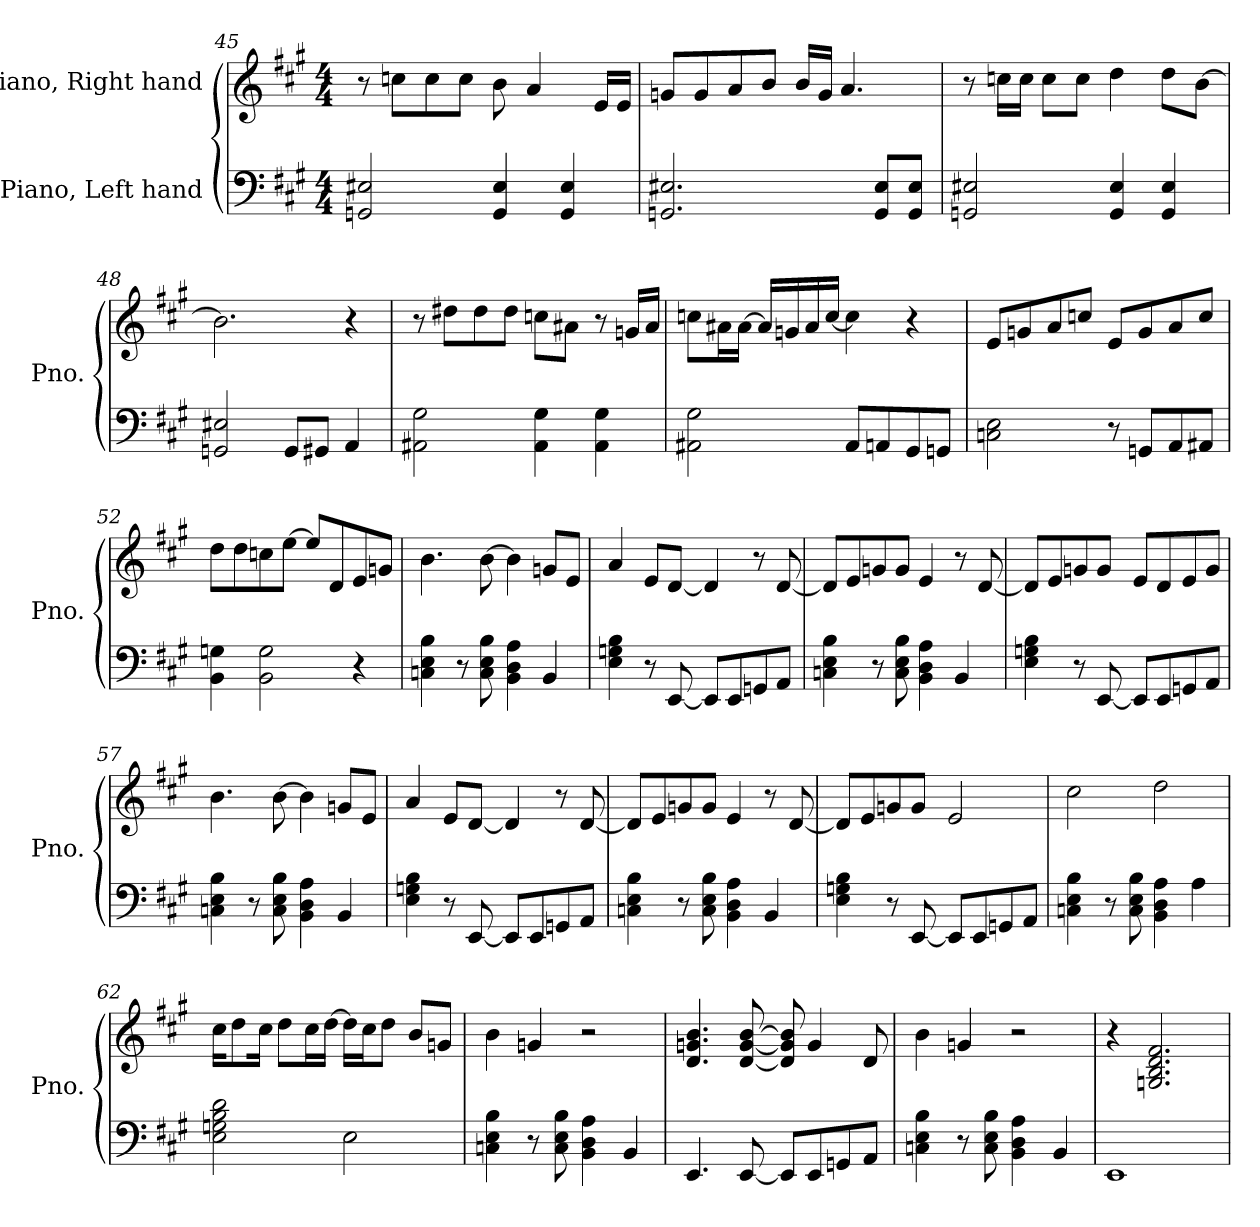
**kern	**kern
*part2	*part1
*staff2	*staff1
*I"Piano, Left hand	*I"Piano, Right hand
*I'Pno.	*I'Pno.
!!LO:LB:g=z
*clefF4	*clefG2
*k[f#c#g#]	*k[f#c#g#]
*M4/4	*M4/4
=45	=45
2GGn/ 2E#X/	8r
.	8ccn\L
.	8cc\
.	8cc\J
4GG/ 4E#/	8b\
.	4a/
4GG/ 4E#/	.
.	16e/LL
.	16e/JJ
=46	=46
2.GGn/ 2.E#X/	8gn/L
.	8g/
.	8a/
.	8b/J
.	16b/LL
.	16g/JJ
.	4.a/
8GG/ 8E#/L	.
8GG/ 8E#/J	.
=47	=47
2GGn/ 2E#X/	8r
.	16ccn\LL
.	16cc\JJ
.	8cc\L
.	8cc\J
4GG/ 4E#/	4dd\
4GG/ 4E#/	8dd\L
.	[8b\J
=48	=48
2GGn/ 2E#X/	2.b\]
8GG/L	.
8GG#X/J	.
4AA/	4r
!!LO:PB:g=z
=49	=49
2AA#X\ 2G#\	8r
.	8dd#X\L
.	8dd#\
.	8dd#\J
4AA#\ 4G#\	8ccn\L
.	8a#X\J
4AA#\ 4G#\	8r
.	16gn/LL
.	16a#/JJ
=50	=50
2AA#X\ 2G#\	8ccn\L
.	16a#X\L
.	[16a#\JJ
.	16a#/LL]
.	16gn/
.	16a#/
.	[16cc/JJ
8AA#/L	4cc\]
8AAn/	.
8GG#/	4r
8GGn/J	.
=51	=51
2Cn\ 2E\	8e/L
.	8gn/
.	8a/
.	8ccn/J
8r	8e/L
8GGn/L	8g/
8AA/	8a/
8AA#X/J	8cc/J
!!LO:LB:g=z
=52	=52
4BB\ 4Gn\	8dd\L
.	8dd\
2BB\ 2G\	8ccn\
.	[8ee\J
.	8ee/L]
.	8d/
4r	8e/
.	8gn/J
=53	=53
4Cn\ 4E\ 4B\	4.b\
8r	.
8C\ 8E\ 8B\	[8b\
4BB\ 4D\ 4A\	4b\]
4BB/	8gn/L
.	8e/J
=54	=54
4E\ 4Gn\ 4B\	4a/
8r	8e/L
[8EE/	[8d/J
8EE/L]	4d/]
8EE/	.
8GGn/	8r
8AA/J	[8d/
=55	=55
4Cn\ 4E\ 4B\	8d/L]
.	8e/
8r	8gn/
8C\ 8E\ 8B\	8g/J
4BB\ 4D\ 4A\	4e/
4BB/	8r
.	[8d/
!!LO:LB:g=z
=56	=56
4E\ 4Gn\ 4B\	8d/L]
.	8e/
8r	8gn/
[8EE/	8g/J
8EE/L]	8e/L
8EE/	8d/
8GGn/	8e/
8AA/J	8g/J
=57	=57
4Cn\ 4E\ 4B\	4.b\
8r	.
8C\ 8E\ 8B\	[8b\
4BB\ 4D\ 4A\	4b\]
4BB/	8gn/L
.	8e/J
=58	=58
4E\ 4Gn\ 4B\	4a/
8r	8e/L
[8EE/	[8d/J
8EE/L]	4d/]
8EE/	.
8GGn/	8r
8AA/J	[8d/
=59	=59
4Cn\ 4E\ 4B\	8d/L]
.	8e/
8r	8gn/
8C\ 8E\ 8B\	8g/J
4BB\ 4D\ 4A\	4e/
4BB/	8r
.	[8d/
!!LO:LB:g=z
=60	=60
4E\ 4Gn\ 4B\	8d/L]
.	8e/
8r	8gn/
[8EE/	8g/J
8EE/L]	2e/
8EE/	.
8GGn/	.
8AA/J	.
=61	=61
4Cn\ 4E\ 4B\	2cc#\
8r	.
8C\ 8E\ 8B\	.
4BB\ 4D\ 4A\	2dd\
4A\	.
=62	=62
2E\ 2Gn\ 2B\ 2d\	16cc#\KL
.	8dd\
.	16cc#\Jk
.	8dd\L
.	16cc#\L
.	[16dd\JJ
2E\	16dd\LL]
.	16cc#\J
.	8dd\J
.	8b/L
.	8gn/J
=63	=63
4Cn\ 4E\ 4B\	4b\
8r	4gn/
8C\ 8E\ 8B\	.
4BB\ 4D\ 4A\	2r
4BB/	.
!!LO:LB:g=z
=64	=64
4.EE/	4.d/ 4.gn/ 4.b/
[8EE/	[8d/ [8g/ [8b/
8EE/L]	8d/] 8g/] 8b/]
8EE/	4g/
8GGn/	.
8AA/J	8d/
=65	=65
4Cn\ 4E\ 4B\	4b\
8r	4gn/
8C\ 8E\ 8B\	.
4BB\ 4D\ 4A\	2r
4BB/	.
=66	=66
1EE	4r
.	2.Gn/ 2.B/ 2.d/ 2.f#/
=	=
*-	*-
